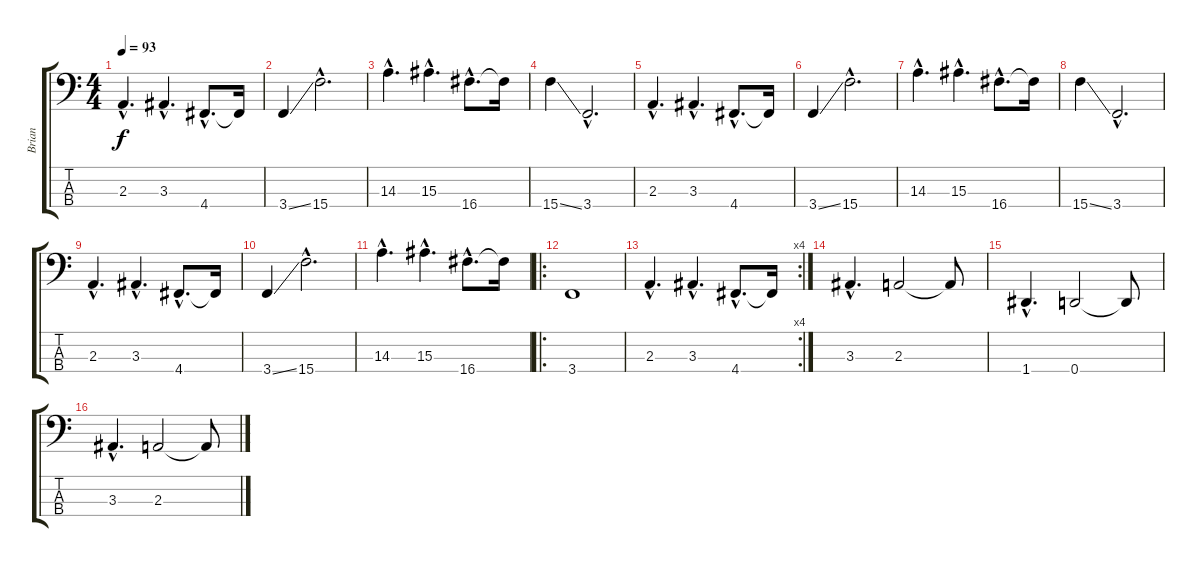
\track ("Brian" "Brian") {instrument slapbass1}
\staff {score tabs}
\tuning (F2 C2 G1 D1) {hide}
\ts (4 4)
\tempo 93
\clef f4
\ks c
2.3{hac}.4{d dy f} 3.3{hac}.4{d} 4.4{hac}.8{d} 4.4{t}.16 |
3.4{ss}.4 15.4{hac}.2{d} |
14.3{hac}.4{d} 15.3{hac}.4{d} 16.4{hac}.8{d} 16.4{t}.16 |
15.4{ss}.4 3.4{hac}.2{d} |
2.3{hac}.4{d} 3.3{hac}.4{d} 4.4{hac}.8{d} 4.4{t}.16 |
3.4{ss}.4 15.4{hac}.2{d} |
14.3{hac}.4{d} 15.3{hac}.4{d} 16.4{hac}.8{d} 16.4{t}.16 |
15.4{ss}.4 3.4{hac}.2{d} |
2.3{hac}.4{d} 3.3{hac}.4{d} 4.4{hac}.8{d} 4.4{t}.16 |
3.4{ss}.4 15.4{hac}.2{d} |
14.3{hac}.4{d} 15.3{hac}.4{d} 16.4{hac}.8{d} 16.4{t}.16 |
\ro
3.4.1 |
\rc 4
2.3{hac}.4{d} 3.3{hac}.4{d} 4.4{hac}.8{d} 4.4{t}.16 |
3.3{hac}.4{d} 2.3.2 2.3{t}.8 |
1.4{hac}.4{d} 0.4.2 0.4{t}.8 |
3.3{hac}.4{d} 2.3.2 2.3{t}.8
